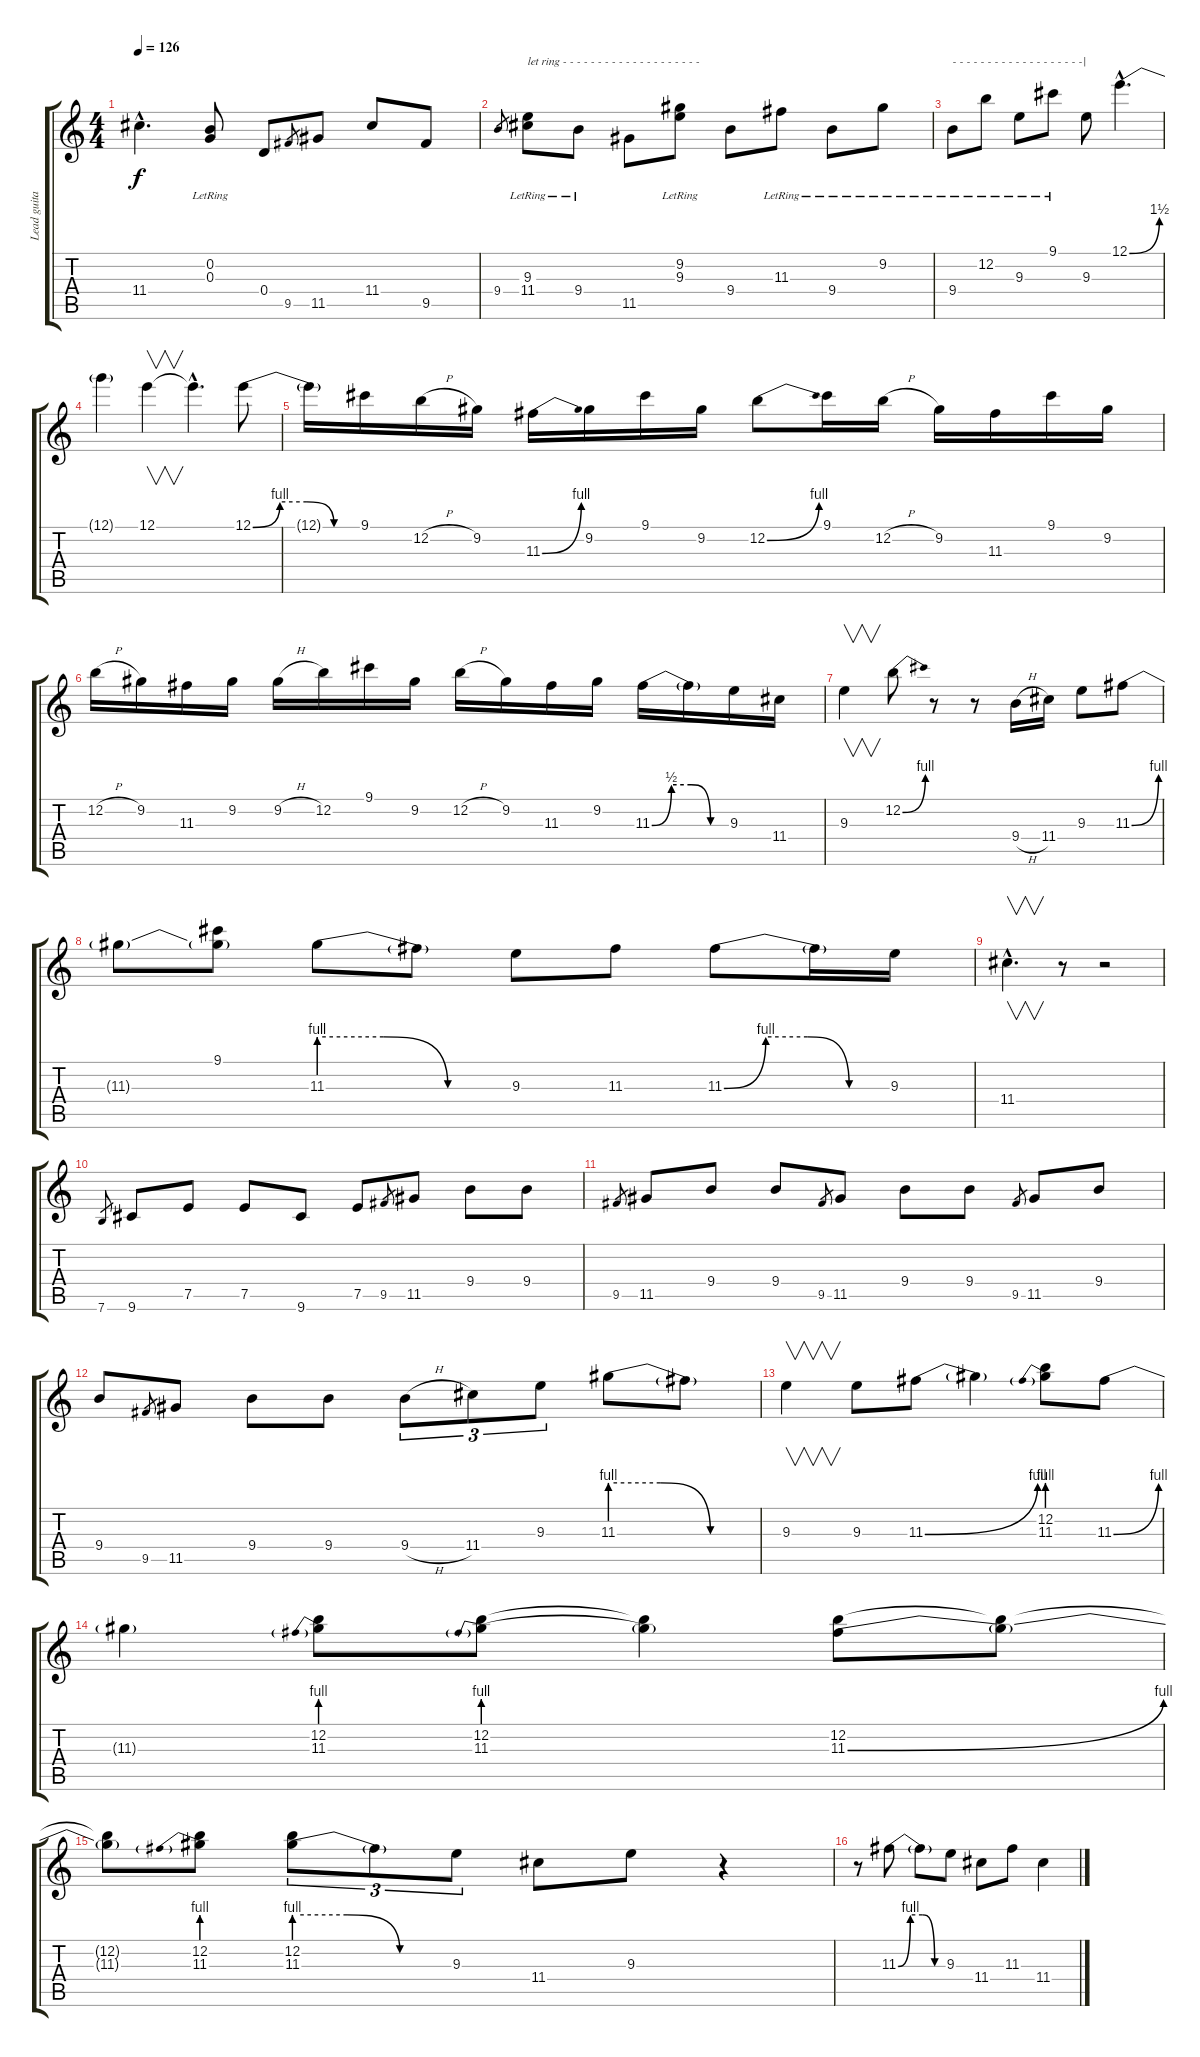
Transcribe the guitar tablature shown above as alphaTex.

\track ("Lead guitar (solo)" "Lead guita") {instrument electricguitarjazz}
\staff {score tabs}
\tuning (E4 B3 G3 D3 A2 E2) {hide}
\ts (4 4)
\tempo 126
\clef g2
\ks c
11.4{hac t}.4{d dy f} (0.2{lr} 0.3{lr}).8 0.4.8 9.5.8{gr} 11.5.8 11.4.8 9.5.8 |
9.4.8{gr} (9.3{lr} 11.4).8{txt "let ring - - - - - - - - - - - - - - - - - - - - "} 9.4{lr}.8 11.5.8 (9.2{lr} 9.3{lr}).8 9.4.8 11.3{lr}.8 9.4{lr}.8 9.2{lr}.8 |
9.4{lr}.8{txt "- - - - - - - - - - - - - - - - - - -|"} 12.2{lr}.8 9.3{lr}.8 9.1{lr}.8 9.3.8 12.1{be (bend 0 0 60 6) hac}.4{d} |
12.1{t}.4 12.1.4{v} 12.1{hac t}.4{d} 12.1{be (custom 0 0 15 4 30 4 45 0 60 0)}.8 |
12.1{t}.16 9.1.16 12.2{h}.16 9.2.16 11.3{be (bend 0 0 60 4)}.16 9.2.16 9.1.16 9.2.16 12.2{be (bend 0 0 60 4)}.8 9.1.16 12.2{h}.16 9.2.16 11.3.16 9.1.16 9.2.16 |
12.2{h}.16 9.2.16 11.3.16 9.2.16 9.2{h}.16 12.2.16 9.1.16 9.2.16 12.2{h}.16 9.2.16 11.3.16 9.2.16 11.3{be (custom 0 0 15 2 30 2 45 0 60 0)}.16 11.3{t}.16 9.3.16 11.4.16 |
9.3.4{v} 12.2{be (bend 0 0 60 4)}.8 r.8 r.8 9.4{h}.16 11.4.16 9.3.8 11.3{be (bend 0 0 60 4)}.8 |
11.3{t}.8 (9.1 11.3{t}).8 11.3{be (custom 0 4 20 4 40 0 60 0)}.8 11.3{t}.8 9.3.8 11.3.8 11.3{be (custom 0 0 15 4 30 4 45 0 60 0)}.8 11.3{t}.16 9.3.16 |
11.4{hac}.4{v d} r.8 r.2 |
7.6.8{gr} 9.6.8 7.5.8 7.5.8 9.6.8 7.5.8 9.5.8{gr} 11.5.8 9.4.8 9.4.8 |
9.5.8{gr} 11.5.8 9.4.8 9.4.8 9.5.8{gr} 11.5.8 9.4.8 9.4.8 9.5.8{gr} 11.5.8 9.4.8 |
9.4.8 9.5.8{gr} 11.5.8 9.4.8 9.4.8 9.4{h}.8{tu (3 2)} 11.4.8{tu (3 2)} 9.3.8{tu (3 2)} 11.3{be (custom 0 4 20 4 40 0 60 0)}.8 11.3{t}.8 |
9.3.4{v} 9.3.8 11.3{be (bend 0 0 60 4)}.8 11.3{t}.4 (12.2 11.3{be (prebend 0 4 60 4)}).8 11.3{be (bend 0 0 60 4)}.8 |
11.3{t}.4 (12.2 11.3{be (prebend 0 4 60 4)}).8 (12.2 11.3{be (prebend 0 4 60 4)}).8 (12.2{t} 11.3{t}).4 (12.2 11.3{be (bend 0 0 60 4)}).8 (12.2{t} 11.3{t}).8 |
(12.2{t} 11.3{t}).8 (12.2 11.3{be (prebend 0 4 60 4)}).8 (12.2 11.3{be (custom 0 4 20 4 40 0 60 0)}).8{tu (3 2)} 11.3{t}.8{tu (3 2)} 9.3.8{tu (3 2)} 11.4.8 9.3.8 r.4 |
r.8 11.3{be (custom 0 0 15 4 30 4 45 0 60 0)}.8 11.3{t}.8 9.3.8 11.4.8 11.3.8{volume 0} 11.4.4
